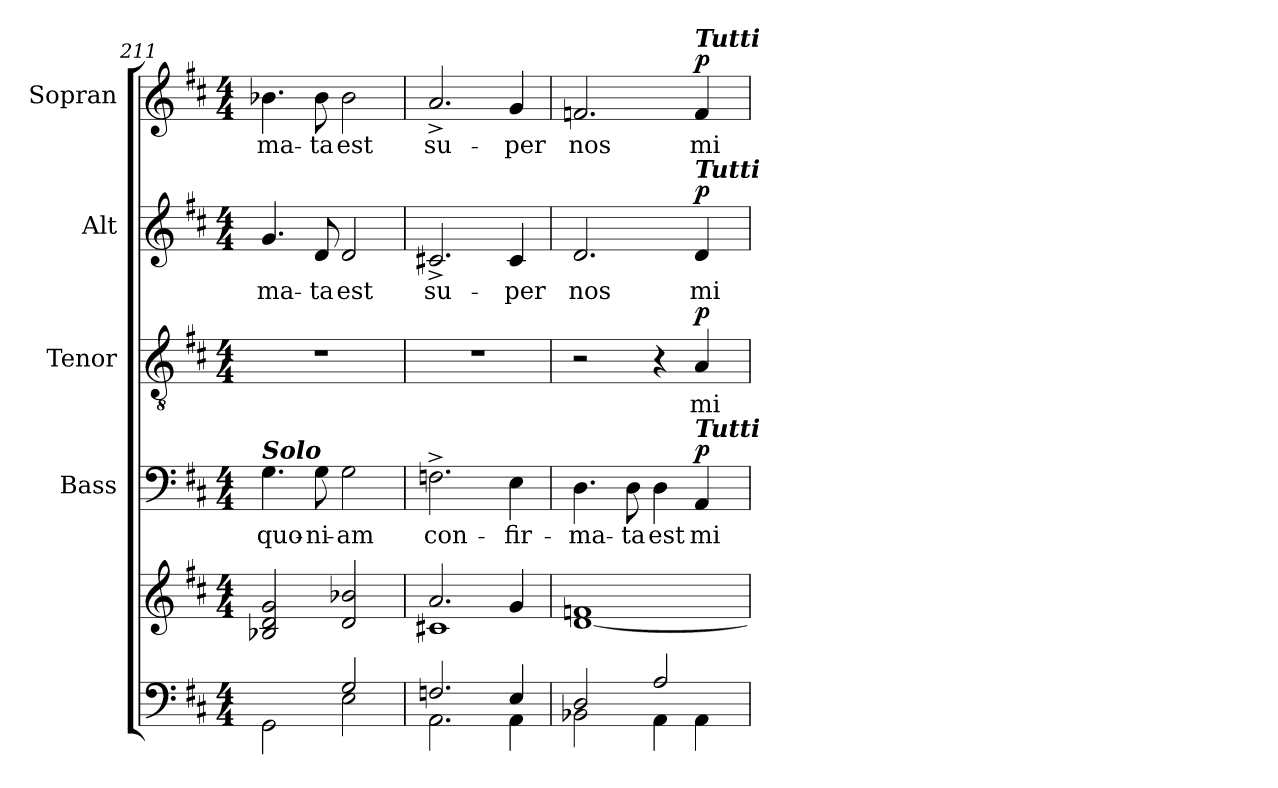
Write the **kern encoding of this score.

**kern	**kern	**kern	**text	**dynam	**kern	**text	**dynam	**kern	**text	**dynam	**kern	**text	**dynam
*part5	*part5	*part4	*part4	*part4	*part3	*part3	*part3	*part2	*part2	*part2	*part1	*part1	*part1
*staff6	*staff5	*staff4	*staff4	*staff4	*staff3	*staff3	*staff3	*staff2	*staff2	*staff2	*staff1	*staff1	*staff1
*	*	*I"Bass	*	*	*I"Tenor	*	*	*I"Alt	*	*	*I"Sopran	*	*
*	*	*I'B	*	*	*I'T	*	*	*I'A	*	*	*I'S	*	*
*clefF4	*clefG2	*clefF4	*	*	*clefGv2	*	*	*clefG2	*	*	*clefG2	*	*
*k[f#c#]	*k[f#c#]	*k[f#c#]	*	*	*k[f#c#]	*	*	*k[f#c#]	*	*	*k[f#c#]	*	*
*D:	*D:	*D:	*	*	*D:	*	*	*D:	*	*	*D:	*	*
*M4/4	*M4/4	*M4/4	*	*	*M4/4	*	*	*M4/4	*	*	*M4/4	*	*
=211	=211	=211	=211	=211	=211	=211	=211	=211	=211	=211	=211	=211	=211
*^	*	*	*	*	*	*	*	*	*	*	*	*	*
!	!	!	!LO:TX:a:Bi:t=Solo	!	!	!	!	!	!	!	!	!	!	!
!	!	!	!	!LO:LY:b	!	!	!	!	!	!LO:LY:b	!	!	!LO:LY:b	!
2ryy	2GG\	2B-X/ 2d/ 2g/	4.G\	quo-	.	1r	.	.	4.g/	-ma-	.	4.b-X\	-ma-	.
!	!	!	!	!LO:LY:b	!	!	!	!	!	!LO:LY:b	!	!	!LO:LY:b	!
.	.	.	8G\	-ni-	.	.	.	.	8d/	-ta	.	8b-\	-ta	.
!	!	!	!	!LO:LY:b	!	!	!	!	!	!LO:LY:b	!	!	!LO:LY:b	!
2G/	2E\	2d/ 2b-X/	2G\	-am	.	.	.	.	2d/	est	.	2b-\	est	.
=212	=212	=212	=212	=212	=212	=212	=212	=212	=212	=212	=212	=212	=212	=212
*	*	*^	*	*	*	*	*	*	*	*	*	*	*	*
!	!	!	!	!	!LO:LY:b	!	!	!	!	!	!LO:LY:b	!	!	!LO:LY:b	!
2.Fn/	2.AA\	2.a/	1c#X	2.Fn^>\	con-	.	1r	.	.	2.c#X^>/	su-	.	2.a^</	su-	.
!	!	!	!	!	!LO:LY:b	!	!	!	!	!	!LO:LY:b	!	!	!LO:LY:b	!
4E/	4AA\	4g/	.	4E\	-fir-	.	.	.	.	4c#/	-per	.	4g/	-per	.
=213	=213	=213	=213	=213	=213	=213	=213	=213	=213	=213	=213	=213	=213	=213	=213
!	!	!	!	!	!LO:LY:b	!	!	!	!	!	!LO:LY:b	!	!	!LO:LY:b	!
2D/	2BB-X\	1fn	[<1d	4.D\	-ma-	.	2r	.	.	2.d/	nos	.	2.fn/	nos	.
!	!	!	!	!	!LO:LY:b	!	!	!	!	!	!	!	!	!	!
.	.	.	.	8D\	-ta	.	.	.	.	.	.	.	.	.	.
!	!	!	!	!	!LO:LY:b	!	!	!	!	!	!	!	!	!	!
2A/	4AA\	.	.	4D\	est	.	4r	.	.	.	.	.	.	.	.
!	!	!	!	!	!	!	!	!	!	!	!	!	!LO:TX:a:Bi:t=Tutti	!	!
!	!	!	!	!	!	!	!	!	!	!LO:TX:a:Bi:t=Tutti	!	!	!	!	!
!	!	!	!	!LO:TX:a:Bi:t=Tutti	!	!	!	!	!	!	!	!	!	!	!
!	!	!	!	!	!LO:LY:b	!LO:DY:a	!	!LO:LY:b	!LO:DY:a	!	!LO:LY:b	!LO:DY:a	!	!LO:LY:b	!LO:DY:a
.	4AA\	.	.	4AA/	mi-	p	4A/	mi-	p	4d/	mi-	p	4f/	mi-	p
*v	*v	*	*	*	*	*	*	*	*	*	*	*	*	*	*
*	*v	*v	*	*	*	*	*	*	*	*	*	*	*	*
=	=	=	=	=	=	=	=	=	=	=	=	=	=
*-	*-	*-	*-	*-	*-	*-	*-	*-	*-	*-	*-	*-	*-
